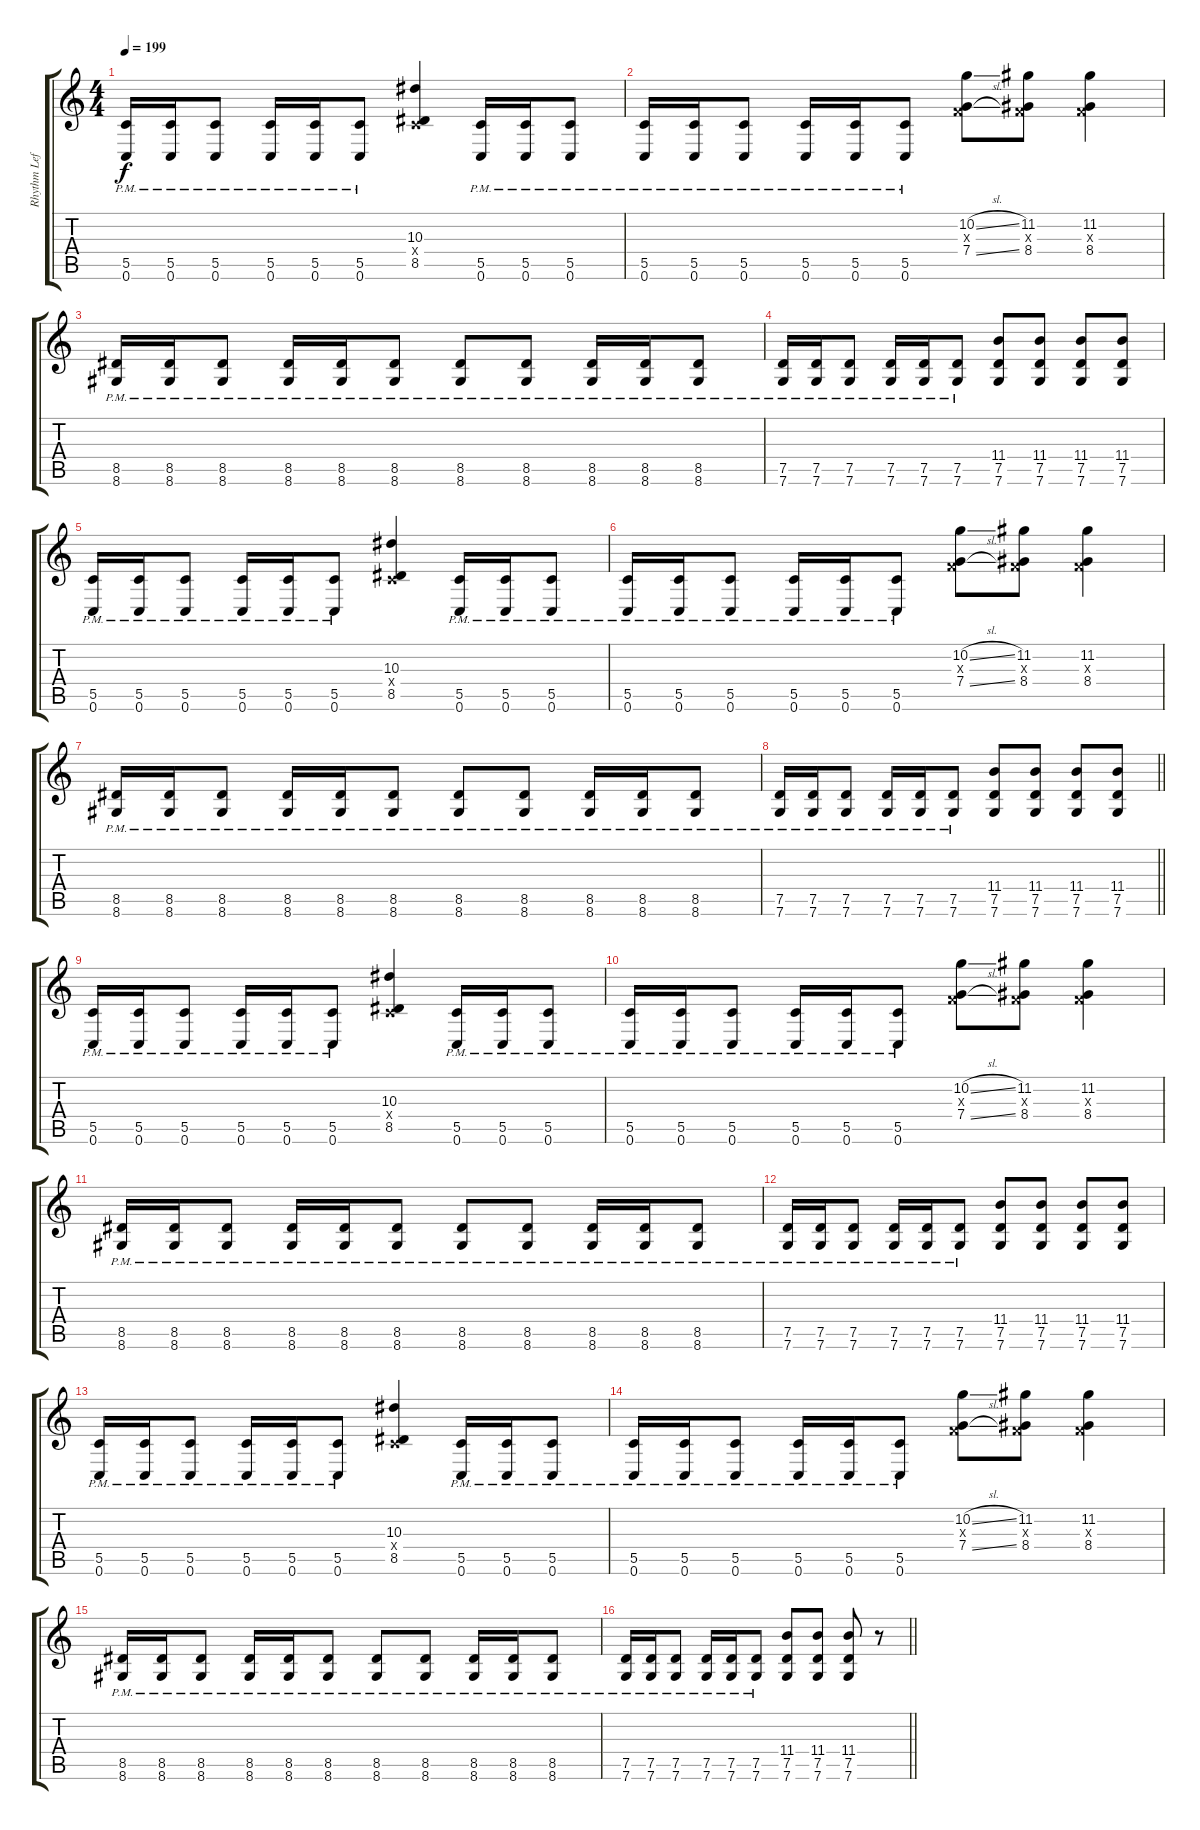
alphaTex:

\track ("Rhythm Left" "Rhythm Lef") {instrument distortionguitar}
\staff {score tabs}
\tuning (D4 A3 F3 C3 G2 C2) {hide}
\ts (4 4)
\section ("" "")
\tempo 199
\clef g2
\ks c
(5.5{pm} 0.6{pm}).16{dy f} (5.5{pm} 0.6{pm}).16 (5.5{pm} 0.6{pm}).8 (5.5{pm} 0.6{pm}).16 (5.5{pm} 0.6{pm}).16 (5.5{pm} 0.6{pm}).8 (10.3 0.4{x} 8.5).4 (5.5{pm} 0.6{pm}).16 (5.5{pm} 0.6{pm}).16 (5.5{pm} 0.6{pm}).8 |
(5.5{pm} 0.6{pm}).16 (5.5{pm} 0.6{pm}).16 (5.5{pm} 0.6{pm}).8 (5.5{pm} 0.6{pm}).16 (5.5{pm} 0.6{pm}).16 (5.5{pm} 0.6{pm}).8 (10.2{sl} 0.3{x} 7.4{sl}).8 (11.2 0.3{x} 8.4).8 (11.2 0.3{x} 8.4).4 |
(8.5{pm} 8.6{pm}).16 (8.5{pm} 8.6{pm}).16 (8.5{pm} 8.6{pm}).8 (8.5{pm} 8.6{pm}).16 (8.5{pm} 8.6{pm}).16 (8.5{pm} 8.6{pm}).8 (8.5{pm} 8.6{pm}).8 (8.5{pm} 8.6{pm}).8 (8.5{pm} 8.6{pm}).16 (8.5{pm} 8.6{pm}).16 (8.5{pm} 8.6{pm}).8 |
(7.5{pm} 7.6{pm}).16 (7.5{pm} 7.6{pm}).16 (7.5{pm} 7.6{pm}).8 (7.5{pm} 7.6{pm}).16 (7.5{pm} 7.6{pm}).16 (7.5{pm} 7.6{pm}).8 (11.4 7.5 7.6).8 (11.4 7.5 7.6).8 (11.4 7.5 7.6).8 (11.4 7.5 7.6).8 |
(5.5{pm} 0.6{pm}).16 (5.5{pm} 0.6{pm}).16 (5.5{pm} 0.6{pm}).8 (5.5{pm} 0.6{pm}).16 (5.5{pm} 0.6{pm}).16 (5.5{pm} 0.6{pm}).8 (10.3 0.4{x} 8.5).4 (5.5{pm} 0.6{pm}).16 (5.5{pm} 0.6{pm}).16 (5.5{pm} 0.6{pm}).8 |
(5.5{pm} 0.6{pm}).16 (5.5{pm} 0.6{pm}).16 (5.5{pm} 0.6{pm}).8 (5.5{pm} 0.6{pm}).16 (5.5{pm} 0.6{pm}).16 (5.5{pm} 0.6{pm}).8 (10.2{sl} 0.3{x} 7.4{sl}).8 (11.2 0.3{x} 8.4).8 (11.2 0.3{x} 8.4).4 |
(8.5{pm} 8.6{pm}).16 (8.5{pm} 8.6{pm}).16 (8.5{pm} 8.6{pm}).8 (8.5{pm} 8.6{pm}).16 (8.5{pm} 8.6{pm}).16 (8.5{pm} 8.6{pm}).8 (8.5{pm} 8.6{pm}).8 (8.5{pm} 8.6{pm}).8 (8.5{pm} 8.6{pm}).16 (8.5{pm} 8.6{pm}).16 (8.5{pm} 8.6{pm}).8 |
\barLineRight lightlight
(7.5{pm} 7.6{pm}).16 (7.5{pm} 7.6{pm}).16 (7.5{pm} 7.6{pm}).8 (7.5{pm} 7.6{pm}).16 (7.5{pm} 7.6{pm}).16 (7.5{pm} 7.6{pm}).8 (11.4 7.5 7.6).8 (11.4 7.5 7.6).8 (11.4 7.5 7.6).8 (11.4 7.5 7.6).8 |
\section ("" "")
(5.5{pm} 0.6{pm}).16 (5.5{pm} 0.6{pm}).16 (5.5{pm} 0.6{pm}).8 (5.5{pm} 0.6{pm}).16 (5.5{pm} 0.6{pm}).16 (5.5{pm} 0.6{pm}).8 (10.3 0.4{x} 8.5).4 (5.5{pm} 0.6{pm}).16 (5.5{pm} 0.6{pm}).16 (5.5{pm} 0.6{pm}).8 |
(5.5{pm} 0.6{pm}).16 (5.5{pm} 0.6{pm}).16 (5.5{pm} 0.6{pm}).8 (5.5{pm} 0.6{pm}).16 (5.5{pm} 0.6{pm}).16 (5.5{pm} 0.6{pm}).8 (10.2{sl} 0.3{x} 7.4{sl}).8 (11.2 0.3{x} 8.4).8 (11.2 0.3{x} 8.4).4 |
(8.5{pm} 8.6{pm}).16 (8.5{pm} 8.6{pm}).16 (8.5{pm} 8.6{pm}).8 (8.5{pm} 8.6{pm}).16 (8.5{pm} 8.6{pm}).16 (8.5{pm} 8.6{pm}).8 (8.5{pm} 8.6{pm}).8 (8.5{pm} 8.6{pm}).8 (8.5{pm} 8.6{pm}).16 (8.5{pm} 8.6{pm}).16 (8.5{pm} 8.6{pm}).8 |
(7.5{pm} 7.6{pm}).16 (7.5{pm} 7.6{pm}).16 (7.5{pm} 7.6{pm}).8 (7.5{pm} 7.6{pm}).16 (7.5{pm} 7.6{pm}).16 (7.5{pm} 7.6{pm}).8 (11.4 7.5 7.6).8 (11.4 7.5 7.6).8 (11.4 7.5 7.6).8 (11.4 7.5 7.6).8 |
(5.5{pm} 0.6{pm}).16 (5.5{pm} 0.6{pm}).16 (5.5{pm} 0.6{pm}).8 (5.5{pm} 0.6{pm}).16 (5.5{pm} 0.6{pm}).16 (5.5{pm} 0.6{pm}).8 (10.3 0.4{x} 8.5).4 (5.5{pm} 0.6{pm}).16 (5.5{pm} 0.6{pm}).16 (5.5{pm} 0.6{pm}).8 |
(5.5{pm} 0.6{pm}).16 (5.5{pm} 0.6{pm}).16 (5.5{pm} 0.6{pm}).8 (5.5{pm} 0.6{pm}).16 (5.5{pm} 0.6{pm}).16 (5.5{pm} 0.6{pm}).8 (10.2{sl} 0.3{x} 7.4{sl}).8 (11.2 0.3{x} 8.4).8 (11.2 0.3{x} 8.4).4 |
(8.5{pm} 8.6{pm}).16 (8.5{pm} 8.6{pm}).16 (8.5{pm} 8.6{pm}).8 (8.5{pm} 8.6{pm}).16 (8.5{pm} 8.6{pm}).16 (8.5{pm} 8.6{pm}).8 (8.5{pm} 8.6{pm}).8 (8.5{pm} 8.6{pm}).8 (8.5{pm} 8.6{pm}).16 (8.5{pm} 8.6{pm}).16 (8.5{pm} 8.6{pm}).8 |
\barLineRight lightlight
(7.5{pm} 7.6{pm}).16 (7.5{pm} 7.6{pm}).16 (7.5{pm} 7.6{pm}).8 (7.5{pm} 7.6{pm}).16 (7.5{pm} 7.6{pm}).16 (7.5{pm} 7.6{pm}).8 (11.4 7.5 7.6).8 (11.4 7.5 7.6).8 (11.4 7.5 7.6).8 r.8
